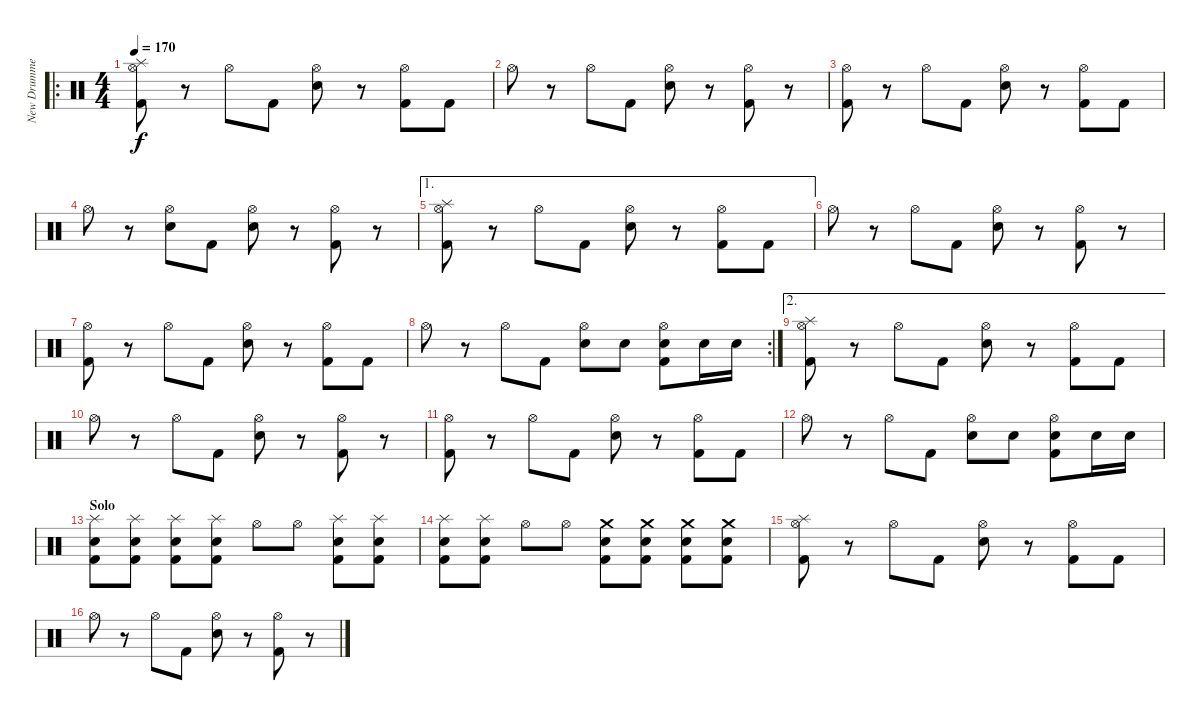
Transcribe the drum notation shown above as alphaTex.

\track ("New Drummer" "New Drumme") {instrument percussion}
\staff {score}
\articulation defaults
\ro
\ts (4 4)
\tempo 170
\clef neutral
\ks c
("Hi-Hat (open)" "Splash (hit)" "Kick (hit) 2").8{dy f} r.8 "Hi-Hat (open)".8 "Kick (hit) 2".8 ("Hi-Hat (open)" "Electric Snare (hit)").8 r.8 ("Hi-Hat (open)" "Kick (hit) 2").8 "Kick (hit) 2".8 |
"Hi-Hat (open)".8 r.8 "Hi-Hat (open)".8 "Kick (hit) 2".8 ("Hi-Hat (open)" "Electric Snare (hit)").8 r.8 ("Hi-Hat (open)" "Kick (hit) 2").8 r.8 |
("Hi-Hat (open)" "Kick (hit) 2").8 r.8 "Hi-Hat (open)".8 "Kick (hit) 2".8 ("Hi-Hat (open)" "Electric Snare (hit)").8 r.8 ("Hi-Hat (open)" "Kick (hit) 2").8 "Kick (hit) 2".8 |
"Hi-Hat (open)".8 r.8 ("Hi-Hat (open)" "Electric Snare (hit)").8 "Kick (hit) 2".8 ("Hi-Hat (open)" "Electric Snare (hit)").8 r.8 ("Hi-Hat (open)" "Kick (hit) 2").8 r.8 |
\ae 1
("Hi-Hat (open)" "Splash (hit)" "Kick (hit) 2").8 r.8 "Hi-Hat (open)".8 "Kick (hit) 2".8 ("Hi-Hat (open)" "Electric Snare (hit)").8 r.8 ("Hi-Hat (open)" "Kick (hit) 2").8 "Kick (hit) 2".8 |
"Hi-Hat (open)".8 r.8 "Hi-Hat (open)".8 "Kick (hit) 2".8 ("Hi-Hat (open)" "Electric Snare (hit)").8 r.8 ("Hi-Hat (open)" "Kick (hit) 2").8 r.8 |
("Hi-Hat (open)" "Kick (hit) 2").8 r.8 "Hi-Hat (open)".8 "Kick (hit) 2".8 ("Hi-Hat (open)" "Electric Snare (hit)").8 r.8 ("Hi-Hat (open)" "Kick (hit) 2").8 "Kick (hit) 2".8 |
\rc 2 "Hi-Hat (open)".8
r.8 "Hi-Hat (open)".8 "Kick (hit) 2".8 ("Hi-Hat (open)" "Electric Snare (hit)").8 "Electric Snare (hit)".8 ("Hi-Hat (open)" "Electric Snare (hit)" "Kick (hit) 2").8 "Electric Snare (hit)".16 "Electric Snare (hit)".16 |
\ae 2
("Hi-Hat (open)" "Splash (hit)" "Kick (hit) 2").8 r.8 "Hi-Hat (open)".8 "Kick (hit) 2".8 ("Hi-Hat (open)" "Electric Snare (hit)").8 r.8 ("Hi-Hat (open)" "Kick (hit) 2").8 "Kick (hit) 2".8 |
"Hi-Hat (open)".8 r.8 "Hi-Hat (open)".8 "Kick (hit) 2".8 ("Hi-Hat (open)" "Electric Snare (hit)").8 r.8 ("Hi-Hat (open)" "Kick (hit) 2").8 r.8 |
("Hi-Hat (open)" "Kick (hit) 2").8 r.8 "Hi-Hat (open)".8 "Kick (hit) 2".8 ("Hi-Hat (open)" "Electric Snare (hit)").8 r.8 ("Hi-Hat (open)" "Kick (hit) 2").8 "Kick (hit) 2".8 |
"Hi-Hat (open)".8 r.8 "Hi-Hat (open)".8 "Kick (hit) 2".8 ("Hi-Hat (open)" "Electric Snare (hit)").8 "Electric Snare (hit)".8 ("Hi-Hat (open)" "Electric Snare (hit)" "Kick (hit) 2").8 "Electric Snare (hit)".16 "Electric Snare (hit)".16 |
\section ("" "Solo")
("Splash (hit)" "Electric Snare (hit)" "Kick (hit) 2").8 ("Splash (hit)" "Electric Snare (hit)" "Kick (hit) 2").8 ("Splash (hit)" "Electric Snare (hit)" "Kick (hit) 2").8 ("Splash (hit)" "Electric Snare (hit)" "Kick (hit) 2").8 "Hi-Hat (open)".8 "Hi-Hat (open)".8 ("Splash (hit)" "Electric Snare (hit)" "Kick (hit) 2").8 ("Splash (hit)" "Electric Snare (hit)" "Kick (hit) 2").8 |
("Splash (hit)" "Electric Snare (hit)" "Kick (hit) 2").8 ("Splash (hit)" "Electric Snare (hit)" "Kick (hit) 2").8 "Hi-Hat (open)".8 "Hi-Hat (open)".8 ("Crash medium (hit)" "Electric Snare (hit)" "Kick (hit) 2").8 ("Crash medium (hit)" "Electric Snare (hit)" "Kick (hit) 2").8 ("Crash medium (hit)" "Electric Snare (hit)" "Kick (hit) 2").8 ("Crash medium (hit)" "Electric Snare (hit)" "Kick (hit) 2").8 |
("Hi-Hat (open)" "Splash (hit)" "Kick (hit) 2").8 r.8 "Hi-Hat (open)".8 "Kick (hit) 2".8 ("Hi-Hat (open)" "Electric Snare (hit)").8 r.8 ("Hi-Hat (open)" "Kick (hit) 2").8 "Kick (hit) 2".8 |
"Hi-Hat (open)".8 r.8 "Hi-Hat (open)".8 "Kick (hit) 2".8 ("Hi-Hat (open)" "Electric Snare (hit)").8 r.8 ("Hi-Hat (open)" "Kick (hit) 2").8 r.8
